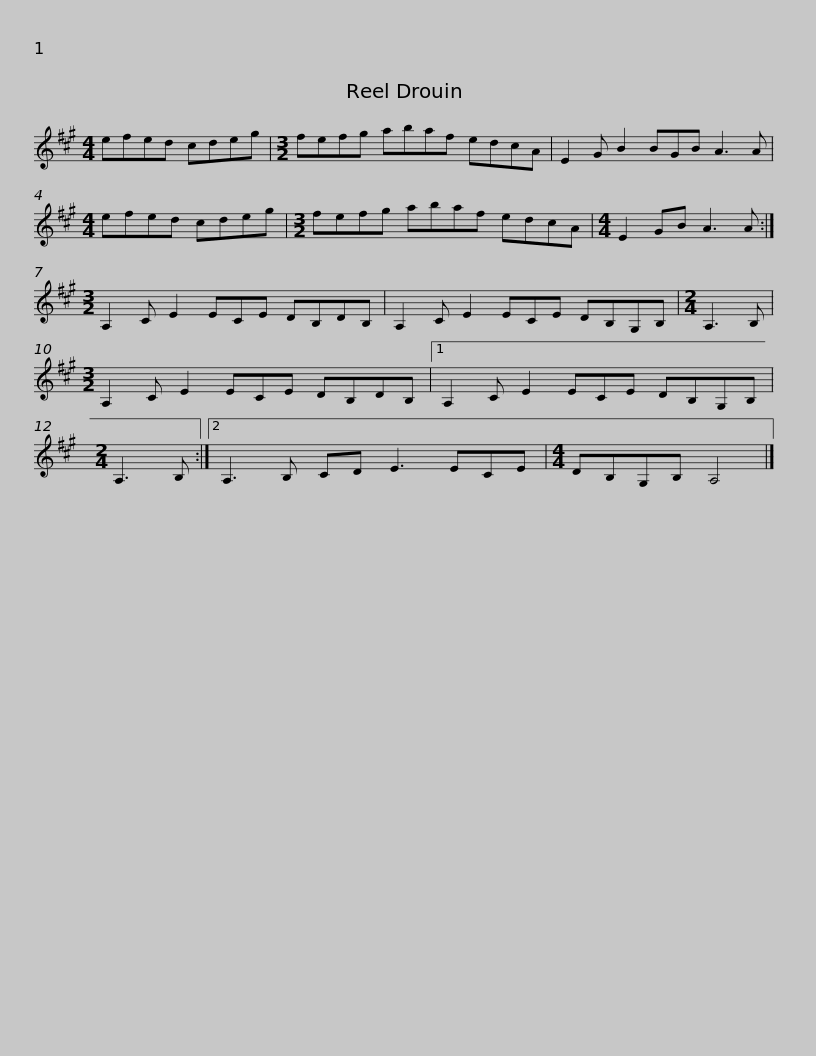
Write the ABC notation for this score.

X:1
L:1/8
M:4/4
I:linebreak $
K:A
V:1 treble
V:1
 efed cdeg |[M:3/2] fefg abaf edcA | E2 G B2 BGB A3 A |[M:4/4] efed cdeg |$[M:3/2] fefg abaf edcA | %5
[M:4/4] E2 GB A3 A :|[M:3/2] A,2 C E2 ECE DB,DB, |$ A,2 C E2 ECE DB,G,B, |[M:2/4] A,3 B, |[M:3/2] A,2 C E2 ECE DB,DB, |1 %10
 A,2 C E2 ECE DB,G,B, |$[M:2/4] A,3 B, :|2 A,3 B, CD E3 ECE |[M:4/4] DB,G,B, A,4 |] %14
